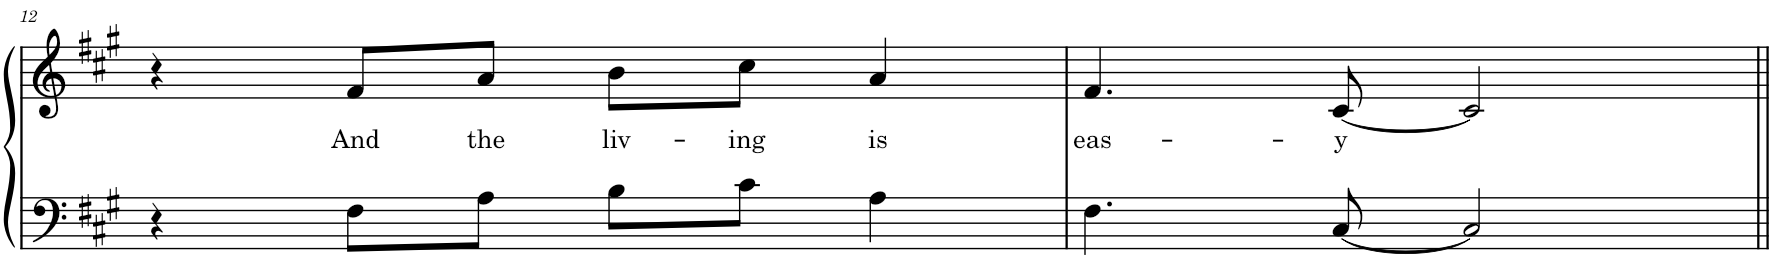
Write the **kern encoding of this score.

**kern	**kern	**text
*part1	*part1	*part1
*staff2	*staff1	*staff1
*I"Piano	*	*
*I'Pno.	*	*
!!LO:PB:g=z
*clefF4	*clefG2	*
*k[f#c#g#]	*k[f#c#g#]	*
*M4/4	*M4/4	*
=12	=12	=12
4r	4r	.
!	!	!LO:LY:b
8F#\L	8f#/L	And
!	!	!LO:LY:b
8A\J	8a/J	the
!	!	!LO:LY:b
8B\L	8b\L	liv-
!	!	!LO:LY:b
8c#\J	8cc#\J	-ing
!	!	!LO:LY:b
4A\	4a/	is
=13	=13	=13
!	!	!LO:LY:b
4.F#\	4.f#/	eas-
!	!	!LO:LY:b
[8C#/	[8c#/	-y
2C#/]	2c#/]	.
=||	=||	=||
*-	*-	*-
